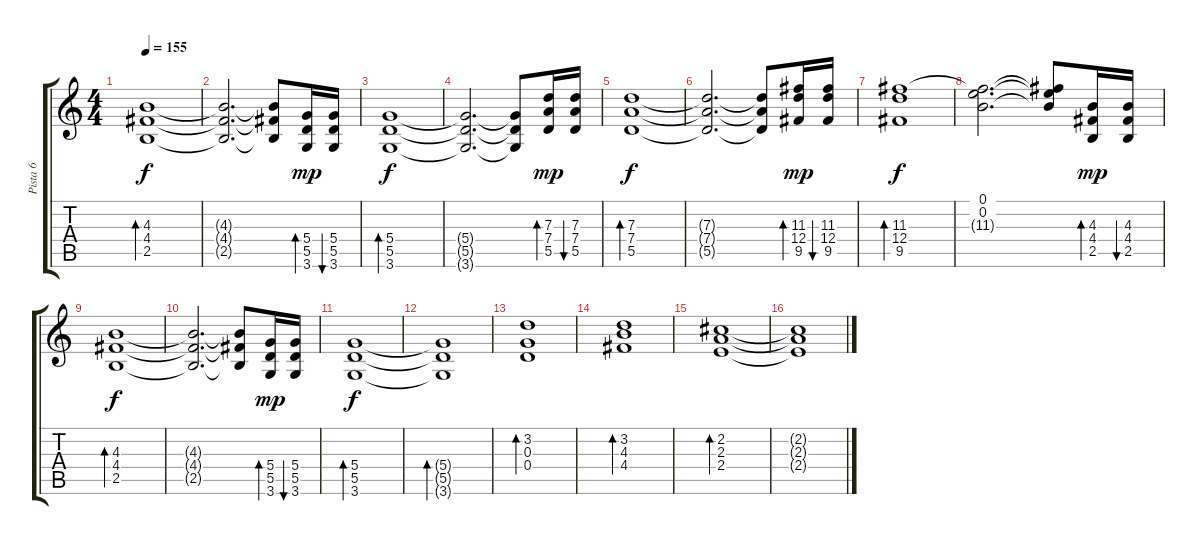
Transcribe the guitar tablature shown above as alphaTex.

\track ("Pista 6" "Pista 6") {instrument electricguitarclean}
\staff {score tabs}
\tuning (E4 B3 G3 D3 A2 E2) {hide}
\ts (4 4)
\tempo 155
\clef g2
\ks c
(4.3 4.4 2.5).1{bd 60 dy f} |
(4.3{t} 4.4{t} 2.5{t}).2{d} (4.3{t} 4.4{t} 2.5{t}).8 (5.4 5.5 3.6).16{bd 60 dy mp} (5.4 5.5 3.6).16{bu 60} |
(5.4 5.5 3.6).1{bd 60 dy f} |
(5.4{t} 5.5{t} 3.6{t}).2{d} (5.4{t} 5.5{t} 3.6{t}).8 (7.3 7.4 5.5).16{bd 60 dy mp} (7.3 7.4 5.5).16{bu 60} |
(7.3 7.4 5.5).1{bd 60 dy f} |
(7.3{t} 7.4{t} 5.5{t}).2{d} (7.3{t} 7.4{t} 5.5{t}).8 (11.3 12.4 9.5).16{bd 60 dy mp} (11.3 12.4 9.5).16{bu 60} |
(11.3 12.4 9.5).1{bd 60 dy f} |
(0.1 0.2 11.3{t}).2{d} (0.1{t} 0.2{t} 11.3{t}).8 (4.3 4.4 2.5).16{bd 60 dy mp} (4.3 4.4 2.5).16{bu 60} |
(4.3 4.4 2.5).1{bd 60 dy f} |
(4.3{t} 4.4{t} 2.5{t}).2{d} (4.3{t} 4.4{t} 2.5{t}).8 (5.4 5.5 3.6).16{bd 60 dy mp} (5.4 5.5 3.6).16{bu 60} |
(5.4 5.5 3.6).1{bd 60 dy f} |
(5.4{t} 5.5{t} 3.6{t}).1{bd 60} |
(3.2 0.3 0.4).1{bd 120} |
(3.2 4.3 4.4).1{bd 120} |
(2.2 2.3 2.4).1{bd 120} |
(2.2{t} 2.3{t} 2.4{t}).1
